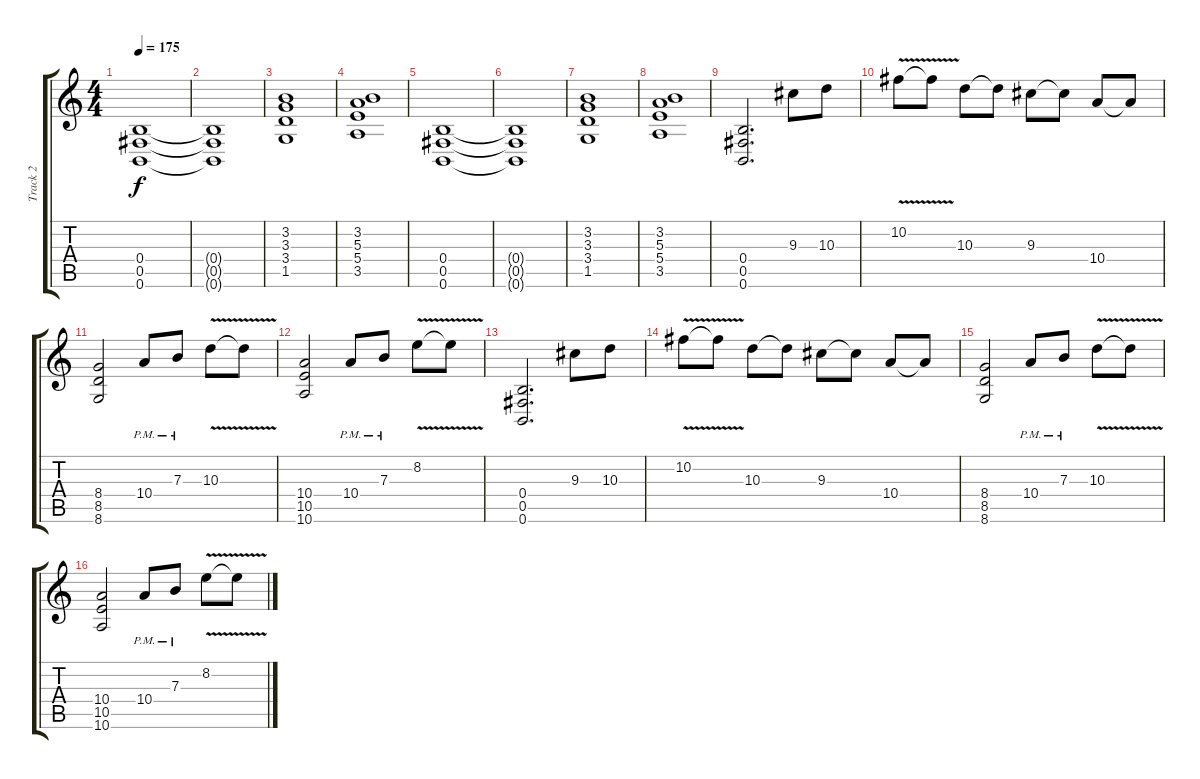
\track ("Track 2" "Track 2") {instrument distortionguitar}
\staff {score tabs}
\tuning (Db4 Ab3 E3 B2 Gb2 B1) {hide}
\ts (4 4)
\tempo 175
\clef g2
\ks c
(0.4 0.5 0.6).1{dy f} |
(0.4{t} 0.5{t} 0.6{t}).1 |
(3.2 3.3 3.4 1.5).1 |
(3.2 5.3 5.4 3.5).1 |
(0.4 0.5 0.6).1 |
(0.4{t} 0.5{t} 0.6{t}).1 |
(3.2 3.3 3.4 1.5).1 |
(3.2 5.3 5.4 3.5).1 |
(0.4 0.5 0.6).2{d} 9.3.8 10.3.8 |
10.2{v}.8 10.2{t}.8 10.3.8 10.3{t}.8 9.3.8 9.3{t}.8 10.4.8 10.4{t}.8 |
(8.4 8.5 8.6).2 10.4{pm}.8 7.3{pm}.8 10.3{v}.8 10.3{t}.8 |
(10.4 10.5 10.6).2 10.4{pm}.8 7.3{pm}.8 8.2{v}.8 8.2{t}.8 |
(0.4 0.5 0.6).2{d} 9.3.8 10.3.8 |
10.2{v}.8 10.2{t}.8 10.3.8 10.3{t}.8 9.3.8 9.3{t}.8 10.4.8 10.4{t}.8 |
(8.4 8.5 8.6).2 10.4{pm}.8 7.3{pm}.8 10.3{v}.8 10.3{t}.8 |
(10.4 10.5 10.6).2 10.4{pm}.8 7.3{pm}.8 8.2{v}.8 8.2{t}.8
